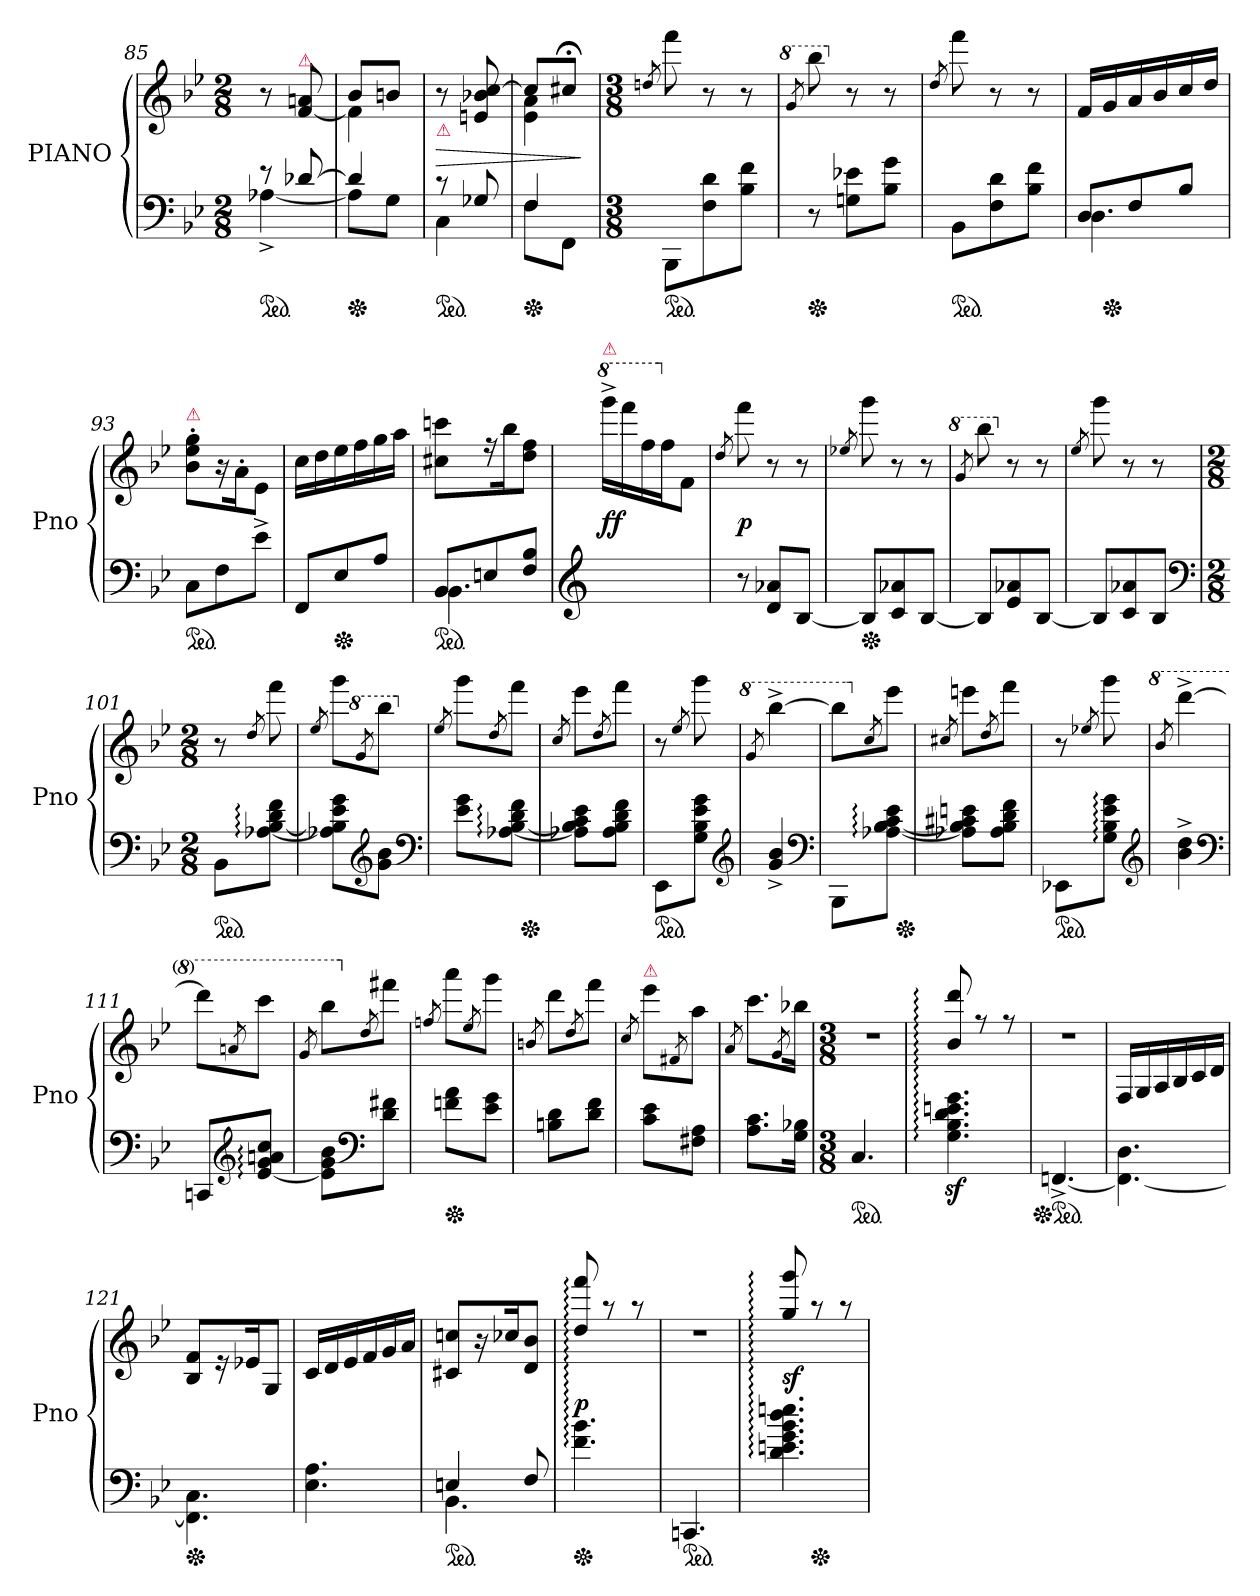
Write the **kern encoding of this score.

**kern	**kern	**dynam
*part1	*part1	*part1
*staff2	*staff1	*staff1/2
*I"PIANO	*	*
*I'Pno	*	*
*clefF4	*clefG2	*
*k[b-e-]	*k[b-e-]	*
*B-:	*B-:	*
*M2/8	*M2/8	*
=85	=85	=85
*^	*	*
*ped	*	*	*
8r	[4A-X^\	8r	.
!	!	!LO:TX:a:i:color=crimson:t=⚠	!
[8d-X/	.	[8f/ 8an/	.
=86	=86	=86	=86
*	*	*^	*
*Xped	*	*	*	*
4d-/]	8A-\L]	8b-/L	4f\]	.
.	8G\J	8bn/J	.	.
*	*	*v	*v	*
=87	=87	=87	=87
!	!	!LO:TX:b:Bi:color=crimson:t=⚠	!
*ped	*	*	*
8r	4C\	8r	>
8G-X/	.	8en/ 8b-X/ [8cc/	.
=88	=88	=88	=88
*	*	*^	*
*Xped	*	*	*	*
4F/	8F\L	8cc/L]	4e-\ 4a\	.
.	8FF\J	8cc#X;</J	.	.
*v	*v	*	*	*
*	*v	*v	*
.	.	]
=89	=89	=89
*M3/8	*M3/8	*
.	8qddn/	.
*ped	*	*
8BBB-\L	8fff\	.
8F\ 8d\	8r	.
8B-\ 8f\J	8r	.
=90	=90	=90
*	*8va	*
.	8qgg/	.
*Xped	*	*
8r	8bbb-\	.
*	*X8va	*
8Gn\ 8e-X\L	8r	.
8B-\ 8g\J	8r	.
=91	=91	=91
.	8qdd/	.
*ped	*	*
8BB-\L	8fff\	.
8F\ 8d\	8r	.
8B-\ 8f\J	8r	.
=92	=92	=92
*^	*	*
8D/L	4.D\	16f/LL	.
*Xped	*	*	*
.	.	16g/	.
8F/	.	16a/	.
.	.	16b-/	.
8B-/J	.	16cc/	.
.	.	16dd/JJ	.
*v	*v	*	*
=93	=93	=93
!	!LO:TX:a:color=crimson:t=⚠	!
*ped	*	*
8C\L	8b-'\ 8ee-'\ 8gg'\L	.
8F\	16r	.
.	16a'\K	.
8e-^\J	8e-/J	.
=94	=94	=94
8FF/L	16cc\LL	.
.	16dd\	.
*Xped	*	*
8E-/	16ee-\	.
.	16ff\	.
8A/J	16gg\	.
.	16aa\JJ	.
=95	=95	=95
*^	*	*
*ped	*	*	*
8BB-/L	4.BB-\	8cc#X\ 8cccn\L	.
8En/	.	16r	.
.	.	16bb-\K	.
8F/ 8B-/J	.	8dd\ 8ff\J	.
*v	*v	*	*
=96	=96	=96
*clefG2	*	*
*	*8va	*
!	!LO:TX:a:color=crimson:t=⚠	!
4.ryy	16gggg^\LL	ff
.	16ffff\	.
.	16fff\	.
*	*X8va	*
.	16ff/J	.
.	8f/J	.
=97	=97	=97
.	8qdd/	.
8r	8fff\	p
8d/ 8a-X/L	8r	.
[8B-/J	8r	.
=98	=98	=98
.	8qee-X/	.
*Xped	*	*
8B-/L]	8ggg\	.
8c/ 8a-X/	8r	.
[8B-/J	8r	.
=99	=99	=99
*	*8va	*
.	8qgg/	.
8B-/L]	8bbb-\	.
*	*X8va	*
8e-/ 8a-X/	8r	.
[8B-/J	8r	.
=100	=100	=100
.	8qee-/	.
8B-/L]	8ggg\	.
8c/ 8a-X/	8r	.
8B-/J	8r	.
*clefF4	*	*
=101	=101	=101
*M2/8	*M2/8	*
*ped	*	*
8BB-\L	8r	.
.	8qdd/	.
[8A-X:\ [8B-:\ 8d:\ 8f:\J	8fff\	.
=102	=102	=102
.	8qee-/	.
8A-X]\ 8B-]\ 8e-\ 8g\L	8ggg\L	.
*clefG2	*	*
*	*8va	*
.	8qgg/	.
8g\ 8b-\J	8bbb-\J	.
*clefF4	*	*
=103	=103	=103
*	*X8va	*
.	8qee-/	.
8e-\ 8g\L	8ggg\L	.
.	8qdd/	.
[8A-X:\ [8B-:\ 8d:\ 8f:\J	8fff\J	.
*Xped	*	*
=104	=104	=104
.	8qcc/	.
8A-X]\ 8B-]\ 8c\ 8e-\L	8eee-\L	.
.	8qdd/	.
8A-\ 8B-\ 8d\ 8f\J	8fff\J	.
=105	=105	=105
*ped	*	*
8EE-\L	8r	.
.	8qee-/	.
8G\ 8B-\ 8e-\ 8g\J	8ggg\	.
*clefG2	*	*
=106	=106	=106
*	*8va	*
.	8qgg/	.
4g^>/ 4b-^>/	[4bbb-^\	.
*clefF4	*	*
=107	=107	=107
8BBB-\L	8bbb-\L]	.
*	*X8va	*
.	8qcc/	.
[8A-X:\ [8B-:\ 8c:\ 8e-:\J	8eee-\J	.
*Xped	*	*
=108	=108	=108
.	8qcc#X/	.
8A-X]\ 8B-]\ 8c#X\ 8en\L	8eeen\L	.
.	8qdd/	.
8A-\ 8B-\ 8d\ 8f\J	8fff\J	.
=109	=109	=109
*ped	*	*
8EE-X\L	8r	.
.	8qee-X/	.
8G:\ 8B-:\ 8e-:\ 8g:\J	8ggg\	.
*clefG2	*	*
=110	=110	=110
*	*8va	*
.	8qbb-/	.
4b-^\ 4dd^\	[4dddd^\	.
*clefF4	*	*
=111	=111	=111
8CCn/L	8dddd\L]	.
*clefG2	*	*
.	8qaan/	.
[8e-:/ 8g:/ 8an:/ 8cc:/J	8cccc\J	.
=112	=112	=112
.	8qgg/	.
8e-]\ 8g\ 8b-\L	8bbb-\L	.
*clefF4	*	*
*	*X8va	*
.	8qdd/	.
8d\ 8f#X\J	8fff#X\J	.
=113	=113	=113
.	8qffn/	.
*Xped	*	*
8fn\ 8a\L	8aaa\L	.
.	8qee-/	.
8e-\ 8g\J	8ggg\J	.
=114	=114	=114
.	8qbn/	.
8Bn\ 8d\L	8ddd\L	.
.	8qdd/	.
8d\ 8f\J	8fff\J	.
=115	=115	=115
.	8qcc/	.
!	!LO:TX:a:i:color=crimson:t=⚠	!
8c\ 8e-\L	8eee-\L	.
.	8qf#X/	.
8F#X\ 8A\J	8aa\J	.
=116	=116	=116
.	8qa/	.
8.A\ 8.c\L	8.ccc\L	.
.	8qg/	.
16G\ 16B-X\Jk	16bb-X\Jk	.
=117	=117	=117
*M3/8	*M3/8	*
*ped	*	*
4.C/	4.r	.
=118	=118	=118
4.Gz<::\ 4.B-z<::\ 4.dz<::\ 4.enz<::\ 4.gz<::\	8b-::/ 8ddd::/	.
.	8rff	.
.	8rff	.
=119	=119	=119
*Xped	*	*
*ped	*	*
[4.FFn^>/	4.r	.
=120	=120	=120
4.FF_\ 4.D\	16F/LL	.
.	16G/	.
.	16A/	.
.	16B-/	.
.	16c/	.
.	16d/JJ	.
=121	=121	=121
*Xped	*	*
4.FF]\ 4.C\	8B-/ 8f/L	.
.	16r	.
.	16e-X/K	.
.	8G/J	.
=122	=122	=122
4.E-\ 4.A\	16c/LL	.
.	16d/	.
.	16e-/	.
.	16f/	.
.	16g/	.
.	16a/JJ	.
=123	=123	=123
*^	*	*
*ped	*	*	*
4.BB-\	4En/	8c#X/ 8ccn/L	.
.	.	16r	.
.	.	16cc-X/K	.
.	8F/	8d/ 8b-/J	.
*v	*v	*	*
=124	=124	=124
*Xped	*	*
4.f::\ 4.b-::\	8dd::/ 8fff::/	p
.	8raa	.
.	8raa	.
=125	=125	=125
*ped	*	*
4.CCn/	4.r	.
=126	=126	=126
4.d::\ 4.en::\ 4.g::\ 4.b-::\ 4.dd::\ 4.een::\	8gg::/ 8ggg::/	sf
*Xped	*	*
.	8raa	.
.	8raa	.
=	=	=
*-	*-	*-
